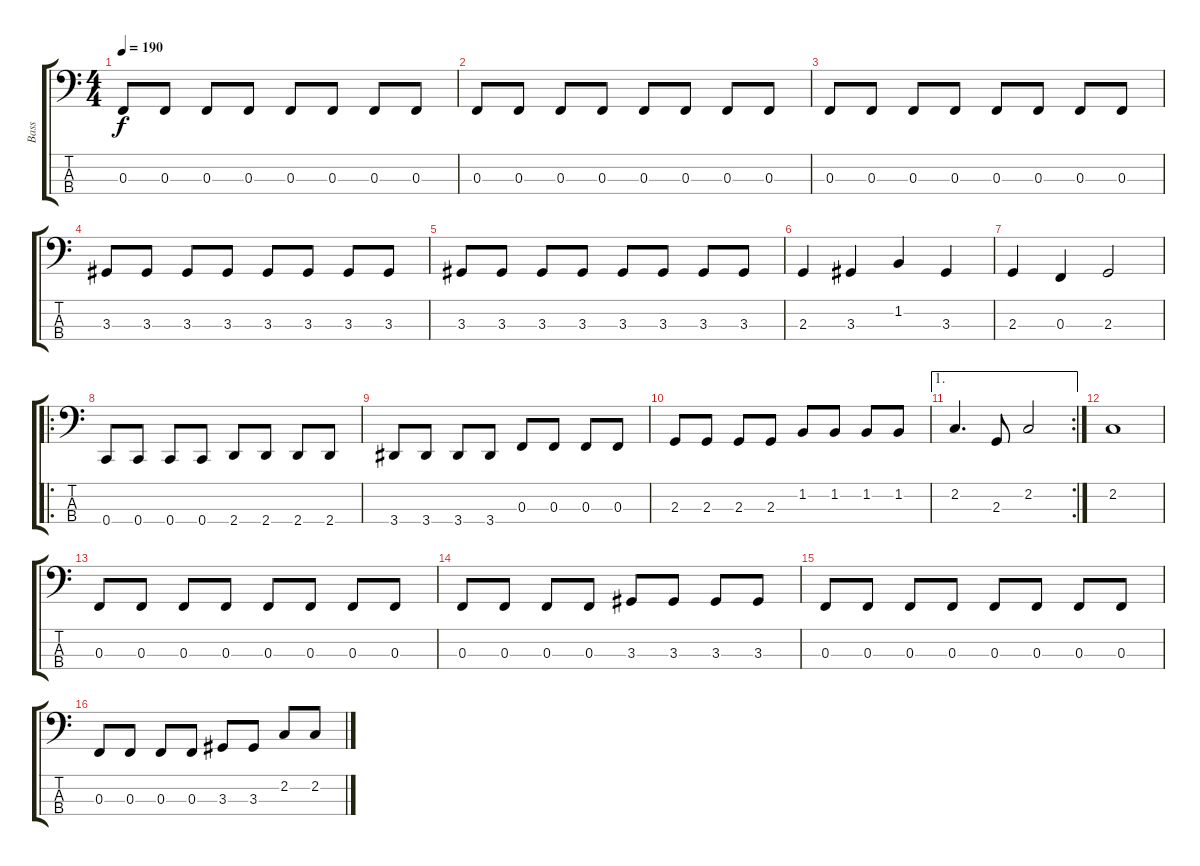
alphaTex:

\track ("Bass" "Bass") {instrument electricbasspick}
\staff {score tabs}
\tuning (Eb2 Bb1 F1 C1) {hide}
\ts (4 4)
\tempo 190
\clef f4
\ks c
0.3.8{dy f} 0.3.8 0.3.8 0.3.8 0.3.8 0.3.8 0.3.8 0.3.8 |
0.3.8 0.3.8 0.3.8 0.3.8 0.3.8 0.3.8 0.3.8 0.3.8 |
0.3.8 0.3.8 0.3.8 0.3.8 0.3.8 0.3.8 0.3.8 0.3.8 |
3.3.8 3.3.8 3.3.8 3.3.8 3.3.8 3.3.8 3.3.8 3.3.8 |
3.3.8 3.3.8 3.3.8 3.3.8 3.3.8 3.3.8 3.3.8 3.3.8 |
2.3.4 3.3.4 1.2.4 3.3.4 |
2.3.4 0.3.4 2.3.2 |
\ro
0.4.8 0.4.8 0.4.8 0.4.8 2.4.8 2.4.8 2.4.8 2.4.8 |
3.4.8 3.4.8 3.4.8 3.4.8 0.3.8 0.3.8 0.3.8 0.3.8 |
2.3.8 2.3.8 2.3.8 2.3.8 1.2.8 1.2.8 1.2.8 1.2.8 |
\ae 1
\rc 2
2.2.4{d} 2.3.8 2.2.2 |
2.2.1 |
0.3.8 0.3.8 0.3.8 0.3.8 0.3.8 0.3.8 0.3.8 0.3.8 |
0.3.8 0.3.8 0.3.8 0.3.8 3.3.8 3.3.8 3.3.8 3.3.8 |
0.3.8 0.3.8 0.3.8 0.3.8 0.3.8 0.3.8 0.3.8 0.3.8 |
0.3.8 0.3.8 0.3.8 0.3.8 3.3.8 3.3.8 2.2.8 2.2.8
